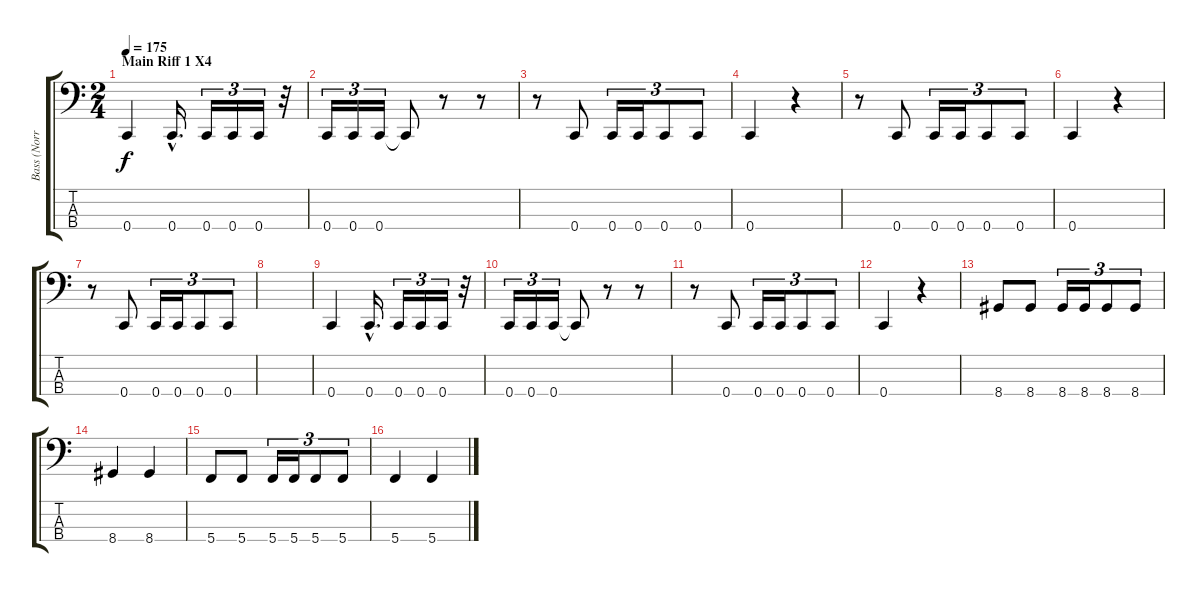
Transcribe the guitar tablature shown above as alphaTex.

\track ("Bass (Norris)" "Bass (Norr") {instrument electricbasspick}
\staff {score tabs}
\tuning (F2 C2 G1 C1) {hide}
\ts (2 4)
\section ("" "Main Riff 1 X4")
\tempo 175
\clef f4
\ks c
0.4.4{dy f} 0.4{hac}.16{d} 0.4.16{tu (3 2)} 0.4.16{tu (3 2)} 0.4.16{tu (3 2)} r.32 |
0.4.16{tu (3 2)} 0.4.16{tu (3 2)} 0.4.16{tu (3 2)} 0.4{t}.8 r.8 r.8 |
r.8 0.4.8 0.4.16{tu (3 2)} 0.4.16{tu (3 2)} 0.4.8{tu (3 2)} 0.4.8{tu (3 2)} |
0.4.4 r.4 |
r.8 0.4.8 0.4.16{tu (3 2)} 0.4.16{tu (3 2)} 0.4.8{tu (3 2)} 0.4.8{tu (3 2)} |
0.4.4 r.4 |
r.8 0.4.8 0.4.16{tu (3 2)} 0.4.16{tu (3 2)} 0.4.8{tu (3 2)} 0.4.8{tu (3 2)} |
|
0.4.4 0.4{hac}.16{d} 0.4.16{tu (3 2)} 0.4.16{tu (3 2)} 0.4.16{tu (3 2)} r.32 |
0.4.16{tu (3 2)} 0.4.16{tu (3 2)} 0.4.16{tu (3 2)} 0.4{t}.8 r.8 r.8 |
r.8 0.4.8 0.4.16{tu (3 2)} 0.4.16{tu (3 2)} 0.4.8{tu (3 2)} 0.4.8{tu (3 2)} |
0.4.4 r.4 |
8.4.8 8.4.8 8.4.16{tu (3 2)} 8.4.16{tu (3 2)} 8.4.8{tu (3 2)} 8.4.8{tu (3 2)} |
8.4.4 8.4.4 |
5.4.8 5.4.8 5.4.16{tu (3 2)} 5.4.16{tu (3 2)} 5.4.8{tu (3 2)} 5.4.8{tu (3 2)} |
5.4.4 5.4.4
